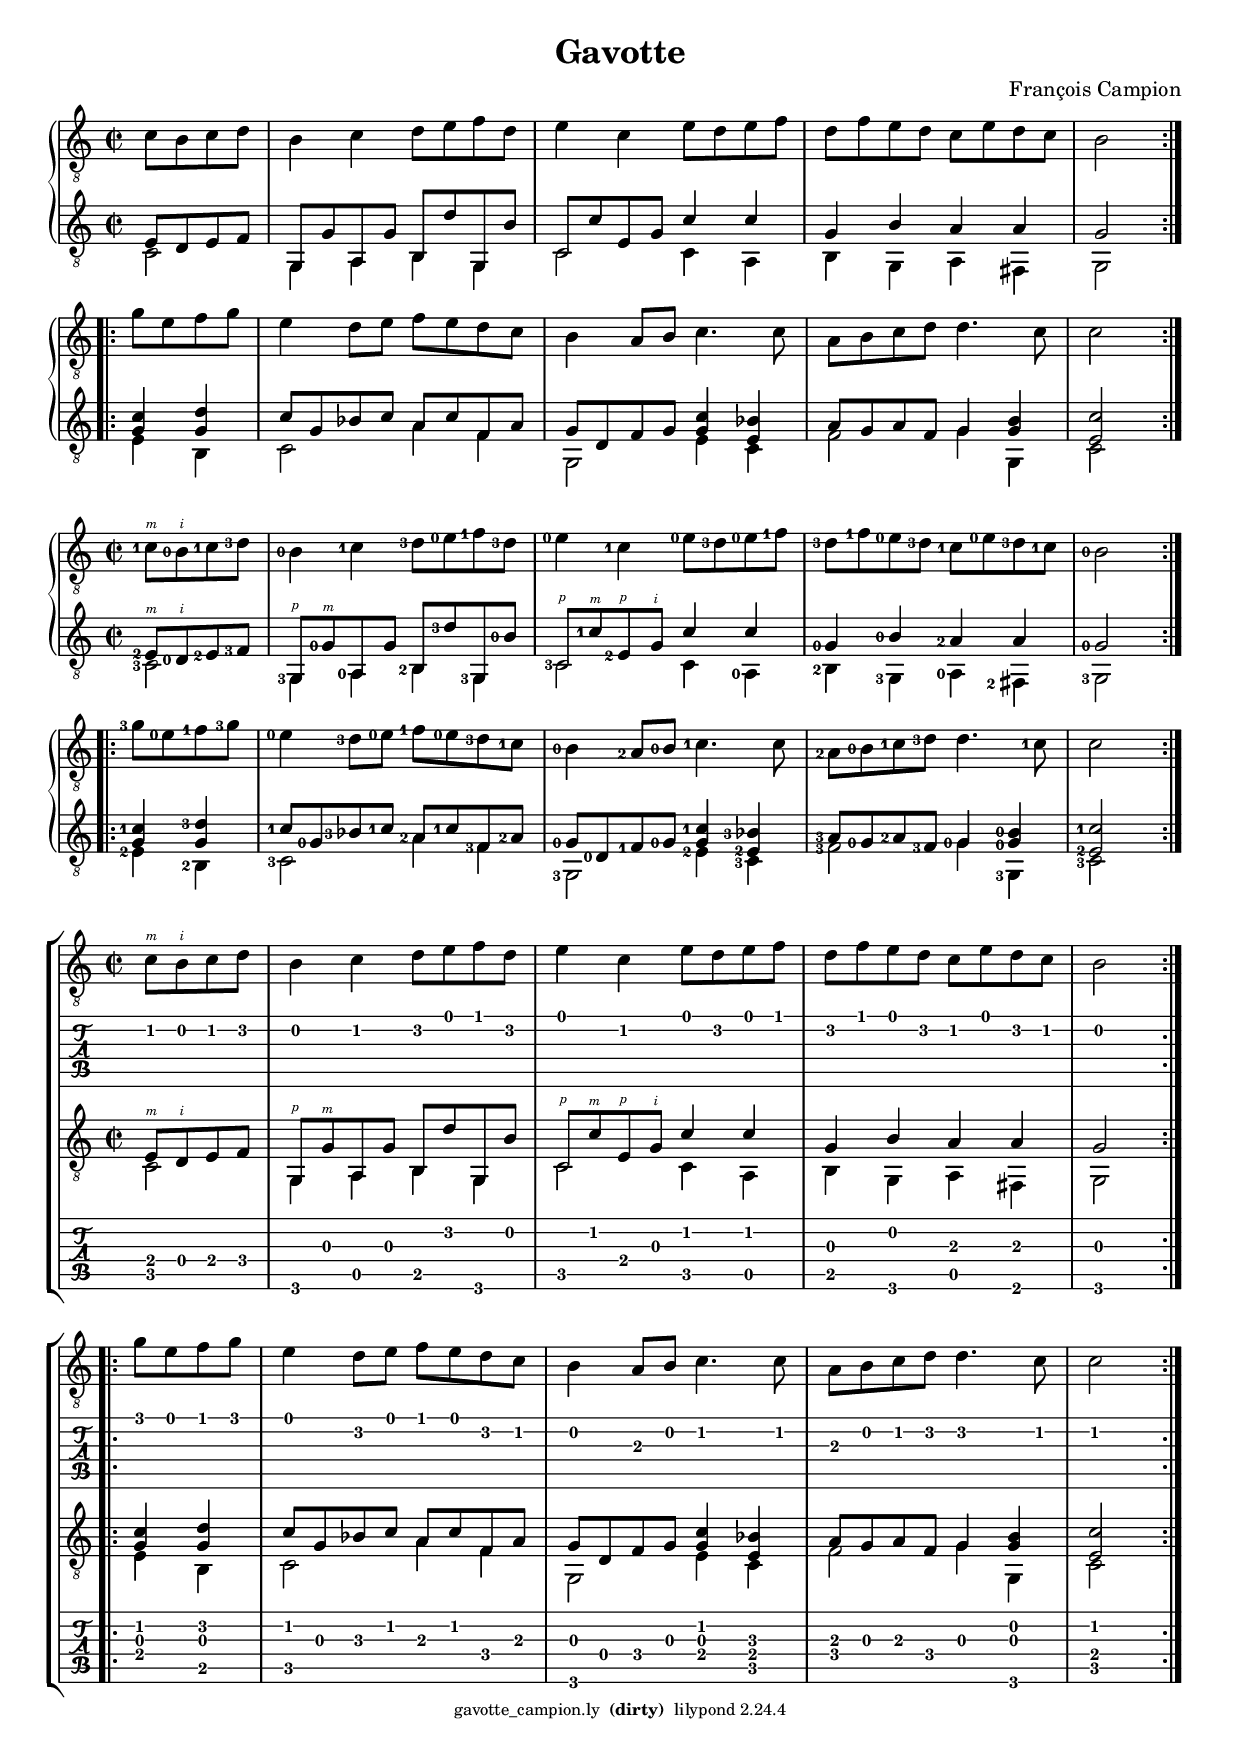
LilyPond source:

\version "2.18.2"

\include "../include/tagline.ily"
  
#(set-global-staff-size 18)
  
\header {
  composer = "François Campion"
  title = "Gavotte"
}

\paper {
  #(set-paper-size "a4")
  oddFooterMarkup = \gitTagline
  evenFooterMarkup = \gitTagline
}

#(define RH rightHandFinger)

global = {
  \key c \major
  \time 2/2
  \override Staff.NoteCollision #'merge-differently-headed = ##t
  \set fingeringOrientations = #'(left)
  \set strokeFingerOrientations = #'(up)
}

upVoice = \relative c' {
  \global
  \partial 2
  
  \repeat volta 2 {
    <c-1-\RH #3 >8 <b-0-\RH #2 > <c-1> <d-3>
    <b-0>4 <c-1> <d-3>8 <e-0> <f-1> <d-3>
    <e-0>4 <c-1> <e-0>8 <d-3> <e-0> <f-1>
    <d-3> <f-1> <e-0> <d-3> <c-1> <e-0> <d-3> <c-1>
    <b-0>2
  } \break
  
  \repeat volta 2 {
    <g'-3>8 <e-0> <f-1> <g-3>
    <e-0>4 <d-3>8 <e-0> <f-1> <e-0> <d-3> <c-1>
    <b-0>4 <a-2>8 <b-0> <c-1>4. c8
    <a-2>8 <b-0> <c-1> <d-3> d4. <c-1>8
    c2
  }
}

downVoiceOne = \relative c {
  \global
  \partial 2

  \repeat volta 2 {
    <e-2-\RH #3 >8 <d-0-\RH #2 > <e-2> <f-3>
    <g,-3-\RH #1 > <g'-0-\RH #3 > <a,-0> <g'> <b,-2> <d'-3> <g,,-3> <b'-0>
    \override StrokeFinger #'staff-padding = #1.5
    <c,-3-\RH #1 > <c'-1-\RH #3 > <e,-2-\RH #1 > <g-\RH #2 > <c>4 <c>
    \revert StrokeFinger #'staff-padding
    <g-0> <b-0> <a-2> <a> <g-0>2
  }

  \repeat volta 2 {
    <g c-1>4 <g d'-3>
    <c-1>8 <g-0> <bes-3> <c-1> <a-2> <c-1> <f,-3> <a-2>
    <g-0> <d-0> <f-1> <g-0> <g c-1>4 <e-2 bes'-3>
    <a-3>8 <g-0> <a-2> <f-3> <g-0>4 <g-0 b-0>
    <e-2 c'-1>2
  }
}

downVoiceTwo = \relative c {
  \global

  \repeat volta 2 {
    <c-3>2
    g4 a b g
    c2 c4 <a-0>
    <b-2> <g-3> <a-0> <fis-2>
    <g-3>2
  }

  \repeat volta 2 {
    <e'-2>4 <b-2>
    <c-3>2 a'4 f
    <g,-3>2 <e'-2>4 <c-3>
    <f-3>2 g4 <g,-3>
    <c-3>2
  }
}

\score {
  \new PianoStaff <<
    \new Staff { 
      \clef "treble_8" 
      \hide Fingering 
      \hide StrokeFinger 
      \upVoice 
    }
    \new Staff { 
      \clef "treble_8"
      <<{ \hide Fingering 
          \hide StrokeFinger 
          \downVoiceOne 
        } \\ { 
          \hide Fingering 
          \hide StrokeFinger 
          \downVoiceTwo 
        }
      >>
    }
  >>
  \layout { indent=0 }
}

\score {
  \new PianoStaff <<
    \new Staff { 
      \clef "treble_8" 
      \upVoice 
    }
    \new Staff { 
      \clef "treble_8"
      <<{ \downVoiceOne
        } \\ { 
          \downVoiceTwo 
        }
      >>
    }
  >>
  \layout { indent=0 }
}

\score {
  \new StaffGroup <<
    \new Staff { 
      \clef "treble_8" 
      \hide Fingering 
      \upVoice 
    }
    \new TabStaff { 
      \upVoice 
    }
    \new Staff { 
      \clef "treble_8"
      <<{ \hide Fingering 
          \downVoiceOne 
        } \\ { 
          \hide Fingering 
          \downVoiceTwo 
        }
      >>
    }
    \new TabStaff { 
      <<{ \downVoiceOne 
        } \\ { 
          \downVoiceTwo 
        }
      >>
    }
  >>
  \layout { indent=0 }
}
